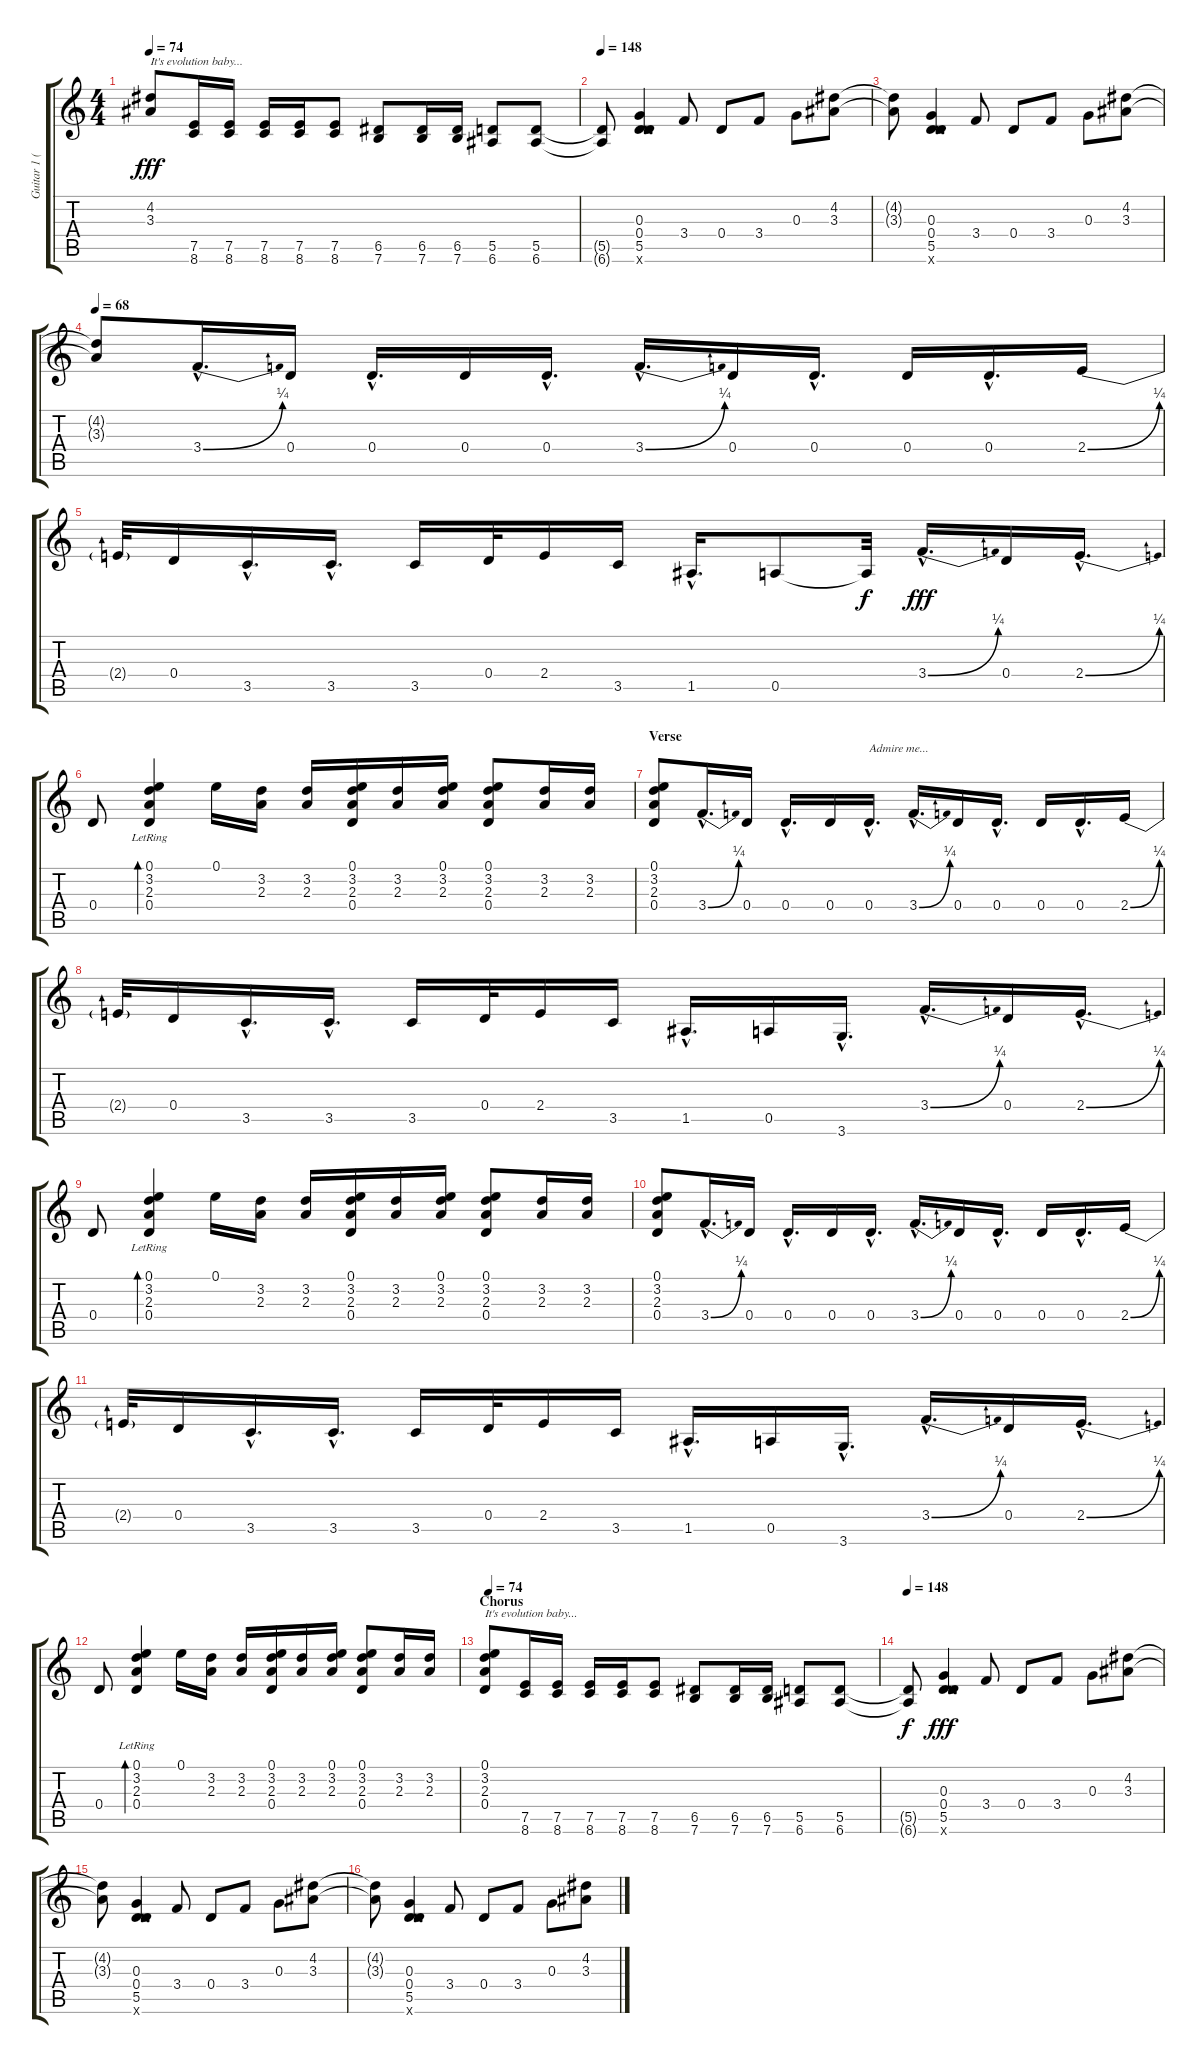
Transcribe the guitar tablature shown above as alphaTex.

\track ("Guitar 1 (left)" "Guitar 1 (") {instrument distortionguitar}
\staff {score tabs}
\tuning (E4 B3 G3 D3 A2 E2) {hide}
\ts (4 4)
\tempo 74
\clef g2
\ks c
(4.2{t} 3.3{t}).8{txt "It's evolution baby..." dy fff} (7.5 8.6).16 (7.5 8.6).16 (7.5 8.6).16 (7.5 8.6).16 (7.5 8.6).8 (6.5 7.6).8 (6.5 7.6).16 (6.5 7.6).16 (5.5 6.6).8 (5.5 6.6).8 |
\tempo 148
(5.5{t} 6.6{t}).8 (0.3 0.4 5.5 10.6{x}).4 3.4.8 0.4.8 3.4.8 0.3.8 (4.2 3.3).8 |
(4.2{t} 3.3{t}).8 (0.3 0.4 5.5 10.6{x}).4 3.4.8 0.4.8 3.4.8 0.3.8 (4.2 3.3).8 |
\tempo 68
(4.2{t} 3.3{t}).8{instrument overdrivenguitar} 3.4{be (bend 0 0 60 1) hac}.16{d} 0.4.16 0.4{hac}.16{d} 0.4.16 0.4{hac}.16{d} 3.4{be (bend 0 0 60 1) hac}.16{d} 0.4.16 0.4{hac}.16{d} 0.4.16 0.4{hac}.16{d} 2.4{be (bend 0 0 60 1)}.16 |
2.4{t}.32 0.4.16 3.5{hac}.16{d} 3.5{hac}.16{d} 3.5.16 0.4.32 2.4.16 3.5.16 1.5{hac}.16{d} 0.5.8 0.5{t}.32{dy f} 3.4{be (bend 0 0 60 1) hac}.16{d dy fff} 0.4.16 2.4{be (bend 0 0 60 1) hac}.16{d} |
0.4.8 (0.1{lr} 3.2{lr} 2.3{lr} 0.4{lr}).4{bd 480} 0.1.16 (3.2 2.3).16 (3.2 2.3).16 (0.1 3.2 2.3 0.4).16 (3.2 2.3).16 (0.1 3.2 2.3).16 (0.1 3.2 2.3 0.4).8 (3.2 2.3).16 (3.2 2.3).16 |
\section ("" "Verse")
(0.1 3.2 2.3 0.4).8 3.4{be (bend 0 0 60 1) hac}.16{d} 0.4.16 0.4{hac}.16{d} 0.4.16 0.4{hac}.16{d txt "Admire me..."} 3.4{be (bend 0 0 60 1) hac}.16{d} 0.4.16 0.4{hac}.16{d} 0.4.16 0.4{hac}.16{d} 2.4{be (bend 0 0 60 1)}.16 |
2.4{t}.32 0.4.16 3.5{hac}.16{d} 3.5{hac}.16{d} 3.5.16 0.4.32 2.4.16 3.5.16 1.5{hac}.16{d} 0.5.16 3.6{hac}.16{d} 3.4{be (bend 0 0 60 1) hac}.16{d} 0.4.16 2.4{be (bend 0 0 60 1) hac}.16{d} |
0.4.8 (0.1{lr} 3.2{lr} 2.3{lr} 0.4{lr}).4{bd 480} 0.1.16 (3.2 2.3).16 (3.2 2.3).16 (0.1 3.2 2.3 0.4).16 (3.2 2.3).16 (0.1 3.2 2.3).16 (0.1 3.2 2.3 0.4).8 (3.2 2.3).16 (3.2 2.3).16 |
(0.1 3.2 2.3 0.4).8 3.4{be (bend 0 0 60 1) hac}.16{d} 0.4.16 0.4{hac}.16{d} 0.4.16 0.4{hac}.16{d} 3.4{be (bend 0 0 60 1) hac}.16{d} 0.4.16 0.4{hac}.16{d} 0.4.16 0.4{hac}.16{d} 2.4{be (bend 0 0 60 1)}.16 |
2.4{t}.32 0.4.16 3.5{hac}.16{d} 3.5{hac}.16{d} 3.5.16 0.4.32 2.4.16 3.5.16 1.5{hac}.16{d} 0.5.16 3.6{hac}.16{d} 3.4{be (bend 0 0 60 1) hac}.16{d} 0.4.16 2.4{be (bend 0 0 60 1) hac}.16{d} |
0.4.8 (0.1{lr} 3.2{lr} 2.3{lr} 0.4{lr}).4{bd 480} 0.1.16 (3.2 2.3).16 (3.2 2.3).16 (0.1 3.2 2.3 0.4).16 (3.2 2.3).16 (0.1 3.2 2.3).16 (0.1 3.2 2.3 0.4).8 (3.2 2.3).16 (3.2 2.3).16 |
\section ("" "Chorus")
\tempo 74
(0.1 3.2 2.3 0.4).8{txt "It's evolution baby..." instrument distortionguitar} (7.5 8.6).16 (7.5 8.6).16 (7.5 8.6).16 (7.5 8.6).16 (7.5 8.6).8 (6.5 7.6).8 (6.5 7.6).16 (6.5 7.6).16 (5.5 6.6).8 (5.5 6.6).8 |
\tempo 148
(5.5{t} 6.6{t}).8{dy f} (0.3 0.4 5.5 10.6{x}).4{dy fff} 3.4.8 0.4.8 3.4.8 0.3.8 (4.2 3.3).8 |
(4.2{t} 3.3{t}).8 (0.3 0.4 5.5 10.6{x}).4 3.4.8 0.4.8 3.4.8 0.3.8 (4.2 3.3).8 |
(4.2{t} 3.3{t}).8 (0.3 0.4 5.5 10.6{x}).4 3.4.8 0.4.8 3.4.8 0.3.8 (4.2 3.3).8
